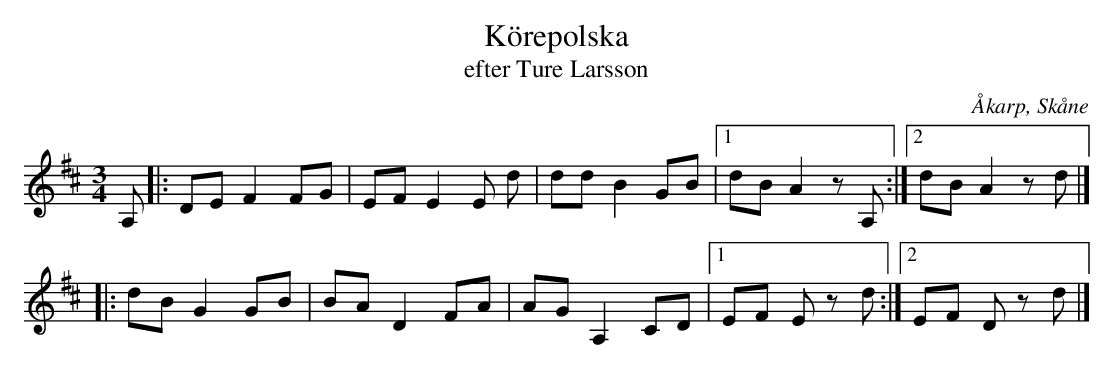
X:1
T:Körepolska
T:efter Ture Larsson
O:Åkarp, Skåne
M:3/4
L:1/8
K:D
A, |: DE F2 FG | EF E2 E d | dd B2 GB |1 dB A2 zA, :|2 dB A2 zd |]
|: dB G2 GB | BA D2 FA | AG A,2 CD |1 EF E zd :|2 EF D zd |]
